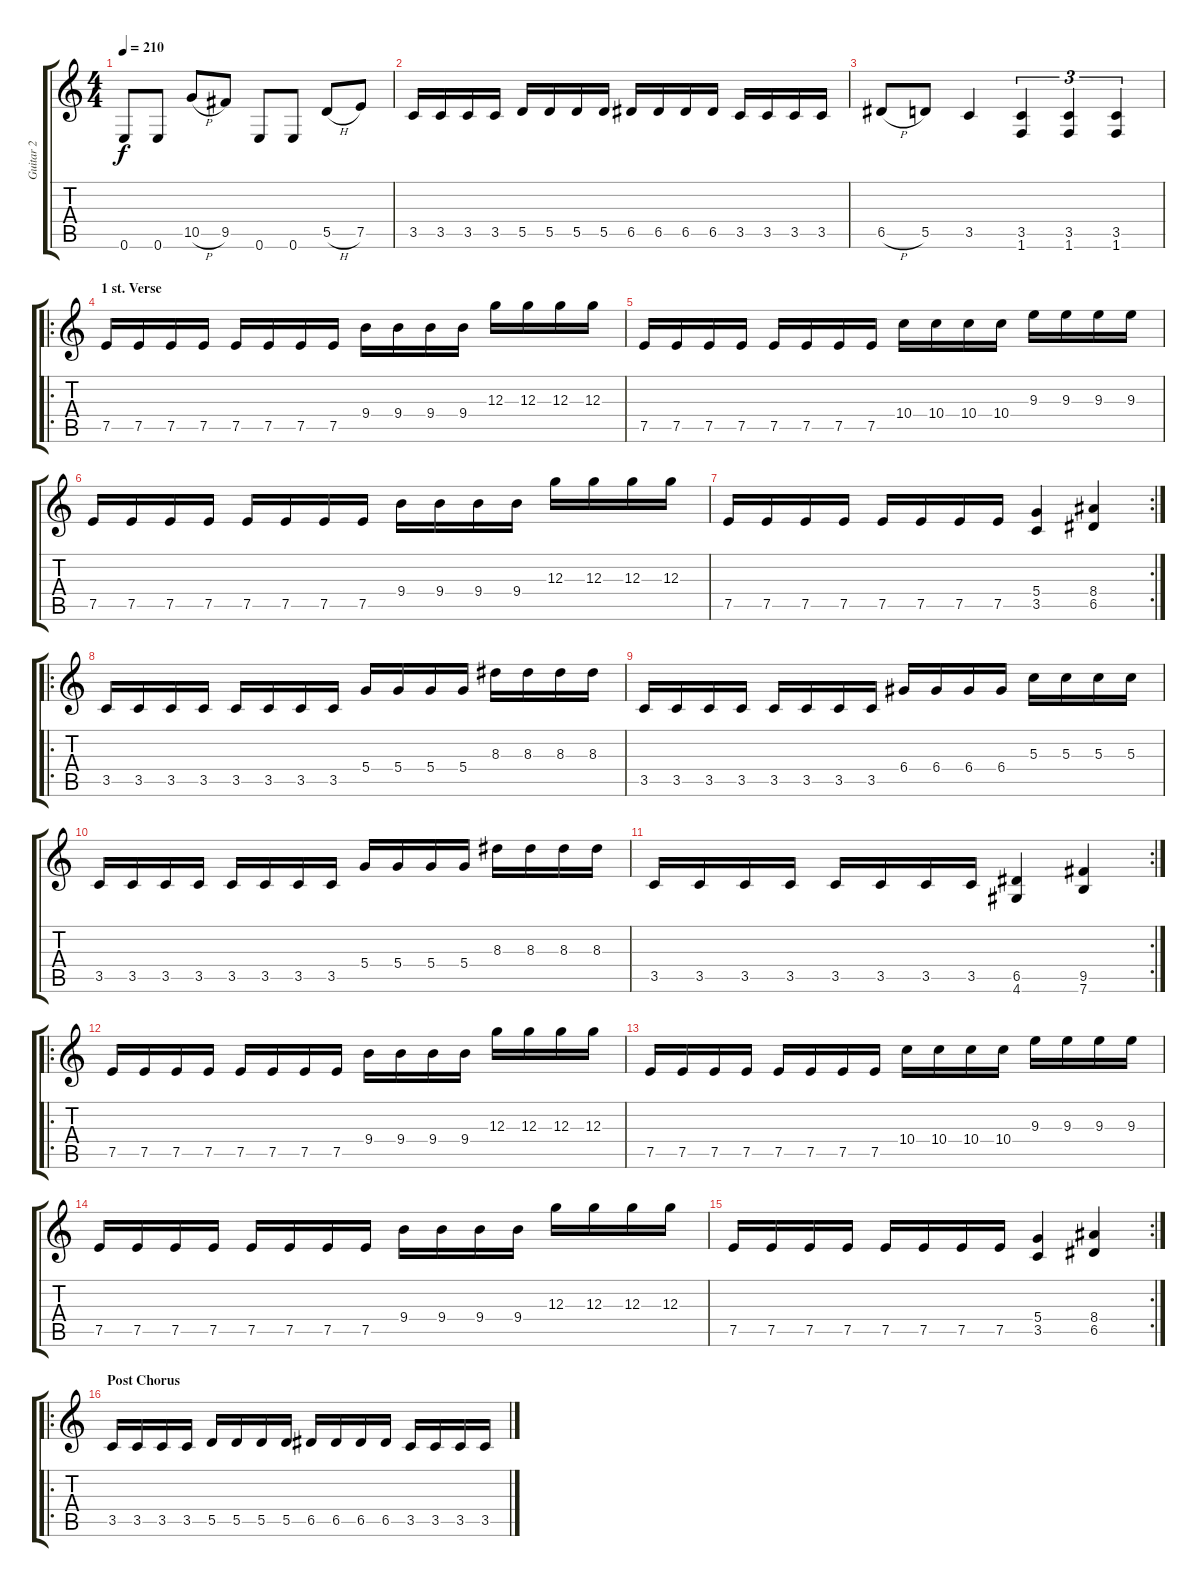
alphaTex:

\track ("Guitar 2" "Guitar 2") {instrument overdrivenguitar}
\staff {score tabs}
\tuning (E4 B3 G3 D3 A2 E2) {hide}
\ts (4 4)
\tempo 210
\clef g2
\ks c
0.6.8{dy f} 0.6.8 10.5{h}.8 9.5.8 0.6.8 0.6.8 5.5{h}.8 7.5.8 |
3.5.16 3.5.16 3.5.16 3.5.16 5.5.16 5.5.16 5.5.16 5.5.16 6.5.16 6.5.16 6.5.16 6.5.16 3.5.16 3.5.16 3.5.16 3.5.16 |
6.5{h}.8 5.5.8 3.5.4 (3.5 1.6).4{tu (3 2)} (3.5 1.6).4{tu (3 2)} (3.5 1.6).4{tu (3 2)} |
\ro
\section ("" "1 st. Verse")
7.5.16 7.5.16 7.5.16 7.5.16 7.5.16 7.5.16 7.5.16 7.5.16 9.4.16 9.4.16 9.4.16 9.4.16 12.3.16 12.3.16 12.3.16 12.3.16 |
7.5.16 7.5.16 7.5.16 7.5.16 7.5.16 7.5.16 7.5.16 7.5.16 10.4.16 10.4.16 10.4.16 10.4.16 9.3.16 9.3.16 9.3.16 9.3.16 |
7.5.16 7.5.16 7.5.16 7.5.16 7.5.16 7.5.16 7.5.16 7.5.16 9.4.16 9.4.16 9.4.16 9.4.16 12.3.16 12.3.16 12.3.16 12.3.16 |
\rc 2
7.5.16 7.5.16 7.5.16 7.5.16 7.5.16 7.5.16 7.5.16 7.5.16 (5.4 3.5).4 (8.4 6.5).4 |
\ro
3.5.16 3.5.16 3.5.16 3.5.16 3.5.16 3.5.16 3.5.16 3.5.16 5.4.16 5.4.16 5.4.16 5.4.16 8.3.16 8.3.16 8.3.16 8.3.16 |
3.5.16 3.5.16 3.5.16 3.5.16 3.5.16 3.5.16 3.5.16 3.5.16 6.4.16 6.4.16 6.4.16 6.4.16 5.3.16 5.3.16 5.3.16 5.3.16 |
3.5.16 3.5.16 3.5.16 3.5.16 3.5.16 3.5.16 3.5.16 3.5.16 5.4.16 5.4.16 5.4.16 5.4.16 8.3.16 8.3.16 8.3.16 8.3.16 |
\rc 2
3.5.16 3.5.16 3.5.16 3.5.16 3.5.16 3.5.16 3.5.16 3.5.16 (6.5 4.6).4 (9.5 7.6).4 |
\ro
7.5.16 7.5.16 7.5.16 7.5.16 7.5.16 7.5.16 7.5.16 7.5.16 9.4.16 9.4.16 9.4.16 9.4.16 12.3.16 12.3.16 12.3.16 12.3.16 |
7.5.16 7.5.16 7.5.16 7.5.16 7.5.16 7.5.16 7.5.16 7.5.16 10.4.16 10.4.16 10.4.16 10.4.16 9.3.16 9.3.16 9.3.16 9.3.16 |
7.5.16 7.5.16 7.5.16 7.5.16 7.5.16 7.5.16 7.5.16 7.5.16 9.4.16 9.4.16 9.4.16 9.4.16 12.3.16 12.3.16 12.3.16 12.3.16 |
\rc 2
7.5.16 7.5.16 7.5.16 7.5.16 7.5.16 7.5.16 7.5.16 7.5.16 (5.4 3.5).4 (8.4 6.5).4 |
\ro
\section ("" "Post Chorus")
3.5.16 3.5.16 3.5.16 3.5.16 5.5.16 5.5.16 5.5.16 5.5.16 6.5.16 6.5.16 6.5.16 6.5.16 3.5.16 3.5.16 3.5.16 3.5.16
